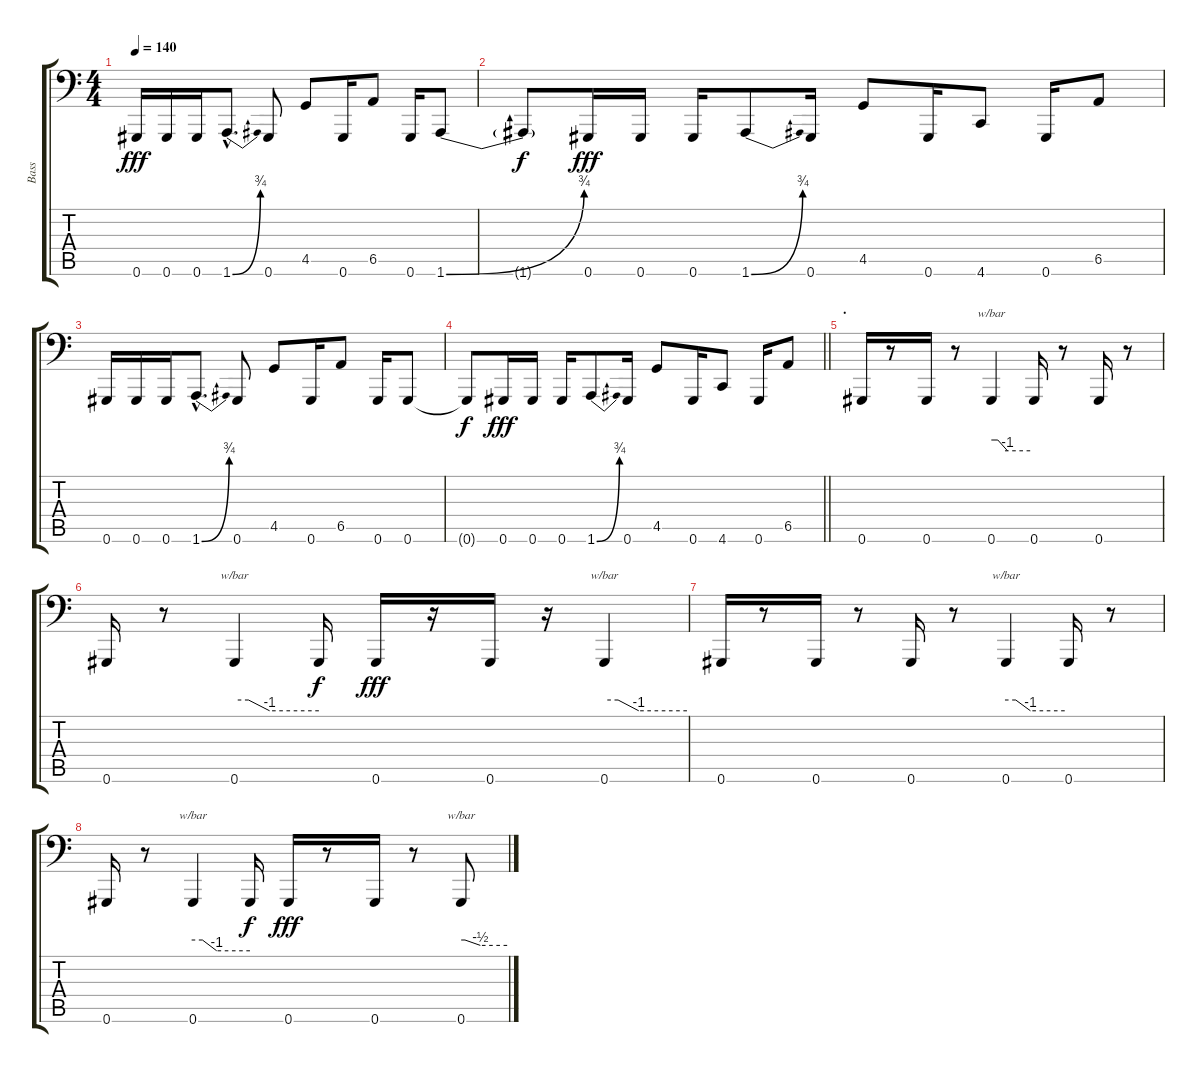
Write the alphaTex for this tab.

\track ("Bass" "Bass") {instrument electricbassfinger}
\staff {score tabs}
\tuning (Bb2 Gb2 Db2 Ab1 Eb1 Ab0) {hide}
\ts (4 4)
\tempo 140
\clef f4
\ks c
0.6.16{dy fff} 0.6.16 0.6.16 1.6{be (bend 0 0 60 3) hac}.8{d} 0.6.8 4.5.8 0.6.16 6.5.8 0.6.16 1.6{be (bend 0 0 60 3)}.8 |
1.6{t}.8{dy f} 0.6.16{dy fff} 0.6.16 0.6.16 1.6{be (bend 0 0 60 3)}.8 0.6.16 4.5.8 0.6.16 4.6.8 0.6.16 6.5.8 |
0.6.16 0.6.16 0.6.16 1.6{be (bend 0 0 60 3) hac}.8{d} 0.6.8 4.5.8 0.6.16 6.5.8 0.6.16 0.6.8 |
\barLineRight lightlight
0.6{t}.8{dy f} 0.6.16{dy fff} 0.6.16 0.6.16 1.6{be (bend 0 0 60 3)}.8 0.6.16 4.5.8 0.6.16 4.6.8 0.6.16 6.5.8 |
\section ("" ".")
0.6.16 r.8 0.6.16 r.8 0.6.4{tbe (custom default 0 0 10 0 25 -4 60 -4)} 0.6.16 r.8 0.6.16 r.8 |
0.6.16 r.8 0.6.4{tbe (custom default 0 0 10 0 25 -4 60 -4)} 0.6{t}.16{dy f} 0.6.16{dy fff} r.16 0.6.16 r.16 0.6.4{tbe (custom default 0 0 10 0 25 -4 60 -4)} |
0.6.16 r.8 0.6.16 r.8 0.6.16 r.8 0.6.4{tbe (custom default 0 0 10 0 25 -4 60 -4)} 0.6.16 r.8 |
0.6.16 r.8 0.6.4{tbe (custom default 0 0 10 0 25 -4 60 -4)} 0.6{t}.16{dy f} 0.6.16{dy fff} r.8 0.6.16 r.8 0.6.8{tbe (custom default 0 0 5 0 25 -2 60 -2)}
